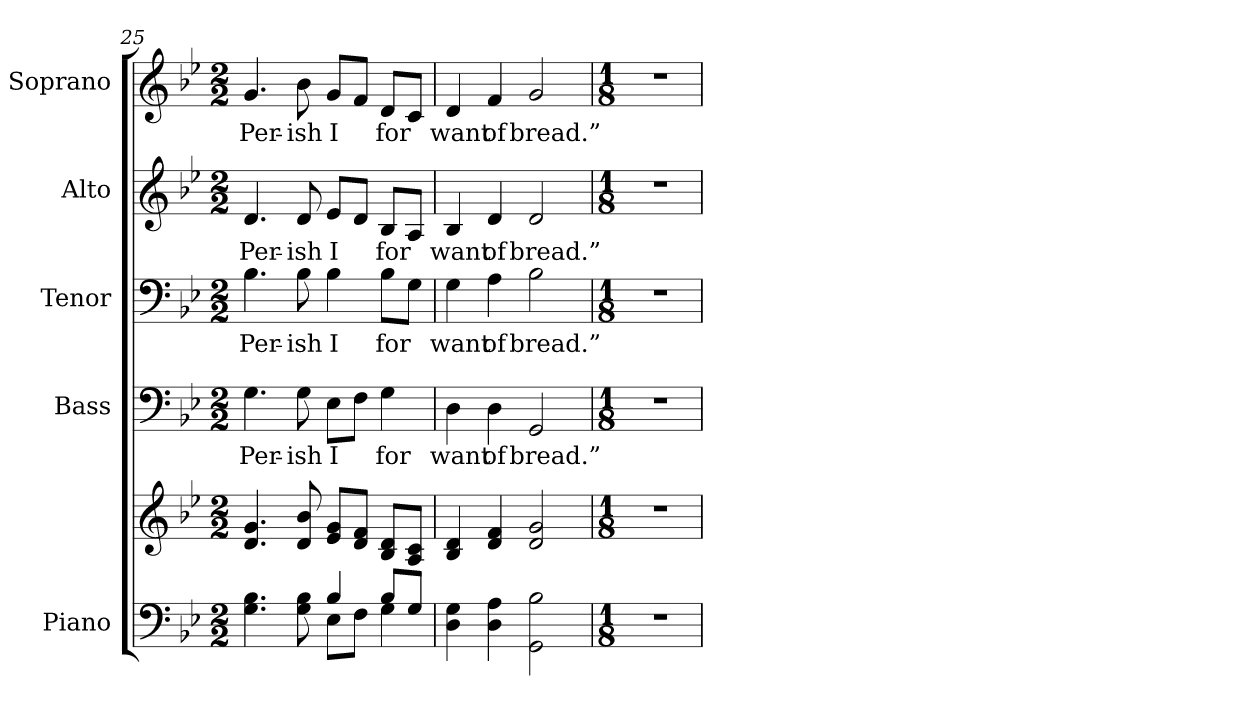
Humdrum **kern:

**kern	**kern	**kern	**text	**kern	**text	**kern	**text	**kern	**text
*part5	*part5	*part4	*part4	*part3	*part3	*part2	*part2	*part1	*part1
*staff6	*staff5	*staff4	*staff4	*staff3	*staff3	*staff2	*staff2	*staff1	*staff1
*I"Piano	*	*I"Bass	*	*I"Tenor	*	*I"Alto	*	*I"Soprano	*
*I'Pno.	*	*I'B.	*	*I'T.	*	*I'A.	*	*I'S.	*
!!LO:LB:g=z
*clefF4	*clefG2	*clefF4	*	*clefF4	*	*clefG2	*	*clefG2	*
*k[b-e-]	*k[b-e-]	*k[b-e-]	*	*k[b-e-]	*	*k[b-e-]	*	*k[b-e-]	*
*B-:	*B-:	*B-:	*	*B-:	*	*B-:	*	*B-:	*
*M2/2	*M2/2	*M2/2	*	*M2/2	*	*M2/2	*	*M2/2	*
=25	=25	=25	=25	=25	=25	=25	=25	=25	=25
*^	*	*	*	*	*	*	*	*	*
!	!	!	!	!LO:LY:b:color=#000000	!	!	!	!	!	!
!	!	!	!	!	!	!LO:LY:b:color=#000000	!	!	!	!
!	!	!	!	!	!	!	!	!LO:LY:b:color=#000000	!	!
!	!	!	!	!	!	!	!	!	!	!LO:LY:b:color=#000000
4.Gi\ 4.B-i	2ryy	4.di/ 4.gi	4.Gi\	Per-	4.B-i\	Per-	4.di/	Per-	4.gi/	Per-
!	!	!	!	!LO:LY:b:color=#000000	!	!	!	!	!	!
!	!	!	!	!	!	!LO:LY:b:color=#000000	!	!	!	!
!	!	!	!	!	!	!	!	!LO:LY:b:color=#000000	!	!
!	!	!	!	!	!	!	!	!	!	!LO:LY:b:color=#000000
8Gi\ 8B-i	.	8di/ 8b-i	8Gi\	-ish	8B-i\	-ish	8di/	-ish	8b-i\	-ish
!	!	!	!	!LO:LY:b:color=#000000	!	!	!	!	!	!
!	!	!	!	!	!	!LO:LY:b:color=#000000	!	!	!	!
!	!	!	!	!	!	!	!	!LO:LY:b:color=#000000	!	!
!	!	!	!	!	!	!	!	!	!	!LO:LY:b:color=#000000
4B-i/	8E-i\L	8e-i/ 8giL	8E-i\L	I	4B-i\	I	8e-i/L	I	8gi/L	I
.	8Fi\J	8di/ 8fiJ	8Fi\J	.	.	.	8di/J	.	8fi/J	.
!	!	!	!	!LO:LY:b:color=#000000	!	!	!	!	!	!
!	!	!	!	!	!	!LO:LY:b:color=#000000	!	!	!	!
!	!	!	!	!	!	!	!	!LO:LY:b:color=#000000	!	!
!	!	!	!	!	!	!	!	!	!	!LO:LY:b:color=#000000
8B-i/L	4Gi\	8B-i/ 8diL	4Gi\	for	8B-i\L	for	8B-i/L	for	8di/L	for
8Gi/J	.	8Ai/ 8ciJ	.	.	8Gi\J	.	8Ai/J	.	8ci/J	.
*v	*v	*	*	*	*	*	*	*	*	*
=26	=26	=26	=26	=26	=26	=26	=26	=26	=26
!	!	!	!LO:LY:b:color=#000000	!	!	!	!	!	!
!	!	!	!	!	!LO:LY:b:color=#000000	!	!	!	!
!	!	!	!	!	!	!	!LO:LY:b:color=#000000	!	!
!	!	!	!	!	!	!	!	!	!LO:LY:b:color=#000000
4Di\ 4Gi	4B-i/ 4di	4Di\	want	4Gi\	want	4B-i/	want	4di/	want
!	!	!	!LO:LY:b:color=#000000	!	!	!	!	!	!
!	!	!	!	!	!LO:LY:b:color=#000000	!	!	!	!
!	!	!	!	!	!	!	!LO:LY:b:color=#000000	!	!
!	!	!	!	!	!	!	!	!	!LO:LY:b:color=#000000
4Di\ 4Ai	4di/ 4fi	4Di\	of	4Ai\	of	4di/	of	4fi/	of
!	!	!	!LO:LY:b:color=#000000	!	!	!	!	!	!
!	!	!	!	!	!LO:LY:b:color=#000000	!	!	!	!
!	!	!	!	!	!	!	!LO:LY:b:color=#000000	!	!
!	!	!	!	!	!	!	!	!	!LO:LY:b:color=#000000
2GGi\ 2B-i	2di/ 2gi	2GGi/	bread.”	2B-i\	bread.”	2di/	bread.”	2gi/	bread.”
!!LO:PB:g=z
=27	=27	=27	=27	=27	=27	=27	=27	=27	=27
*M1/8	*M1/8	*M1/8	*	*M1/8	*	*M1/8	*	*M1/8	*
!LO:N:vis=1	!LO:N:vis=1	!LO:N:vis=1	!	!LO:N:vis=1	!	!LO:N:vis=1	!	!LO:N:vis=1	!
8r	8r	8r	.	8r	.	8r	.	8r	.
=	=	=	=	=	=	=	=	=	=
*-	*-	*-	*-	*-	*-	*-	*-	*-	*-
